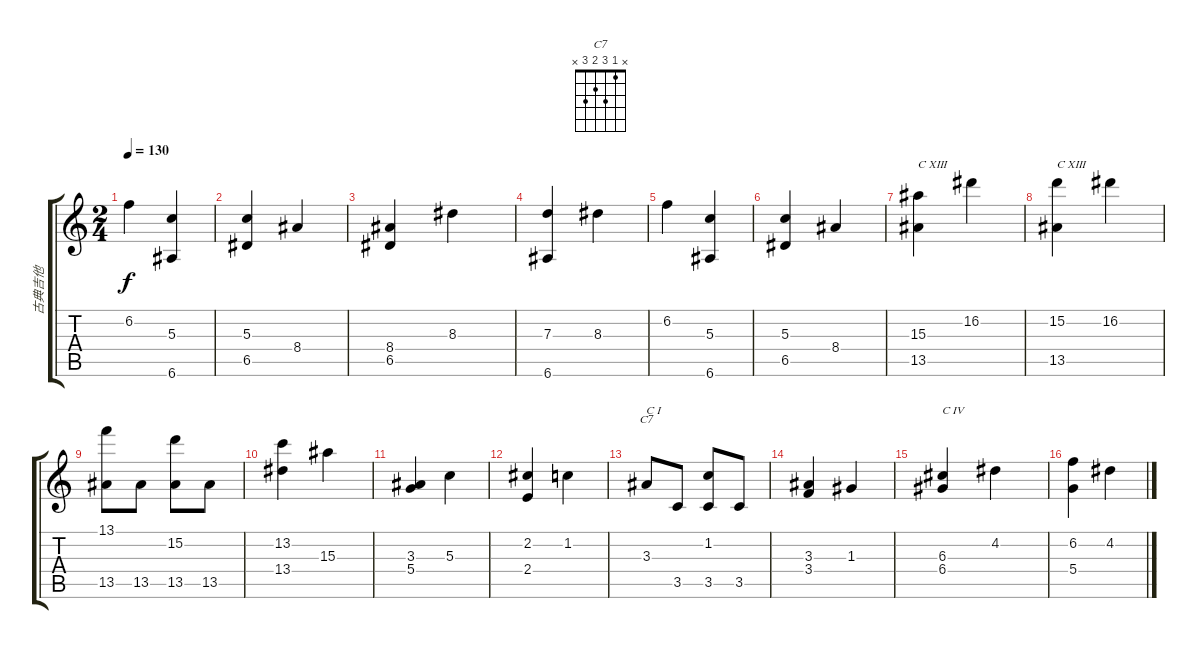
\track ("古典吉他" "古典吉他") {instrument acousticguitarnylon}
\staff {score tabs}
\tuning (E4 B3 G3 D3 A2 E2) {hide}
\chord ("C7" x 1 3 2 3 x)
\ts (2 4)
\tempo 130
\clef g2
\ks c
6.2.4{dy f} (5.3 6.6).4 |
(5.3 6.5).4 8.4.4 |
(8.4 6.5).4 8.3.4 |
(7.3 6.6).4 8.3.4 |
6.2.4 (5.3 6.6).4 |
(5.3 6.5).4 8.4.4 |
(15.3 13.5).4{txt "C XIII"} 16.2.4 |
(15.2 13.5).4{txt "C XIII"} 16.2.4 |
(13.1 13.5).8 13.5.8 (15.2 13.5).8 13.5.8 |
(13.2 13.4).4 15.3.4 |
(3.3 5.4).4 5.3.4 |
(2.2 2.4).4 1.2.4 |
3.3.8{ch "C7" txt "C I"} 3.5.8 (1.2 3.5).8 3.5.8 |
(3.3 3.4).4 1.3.4 |
(6.3 6.4).4{txt "C IV"} 4.2.4 |
(6.2 5.4).4 4.2.4
